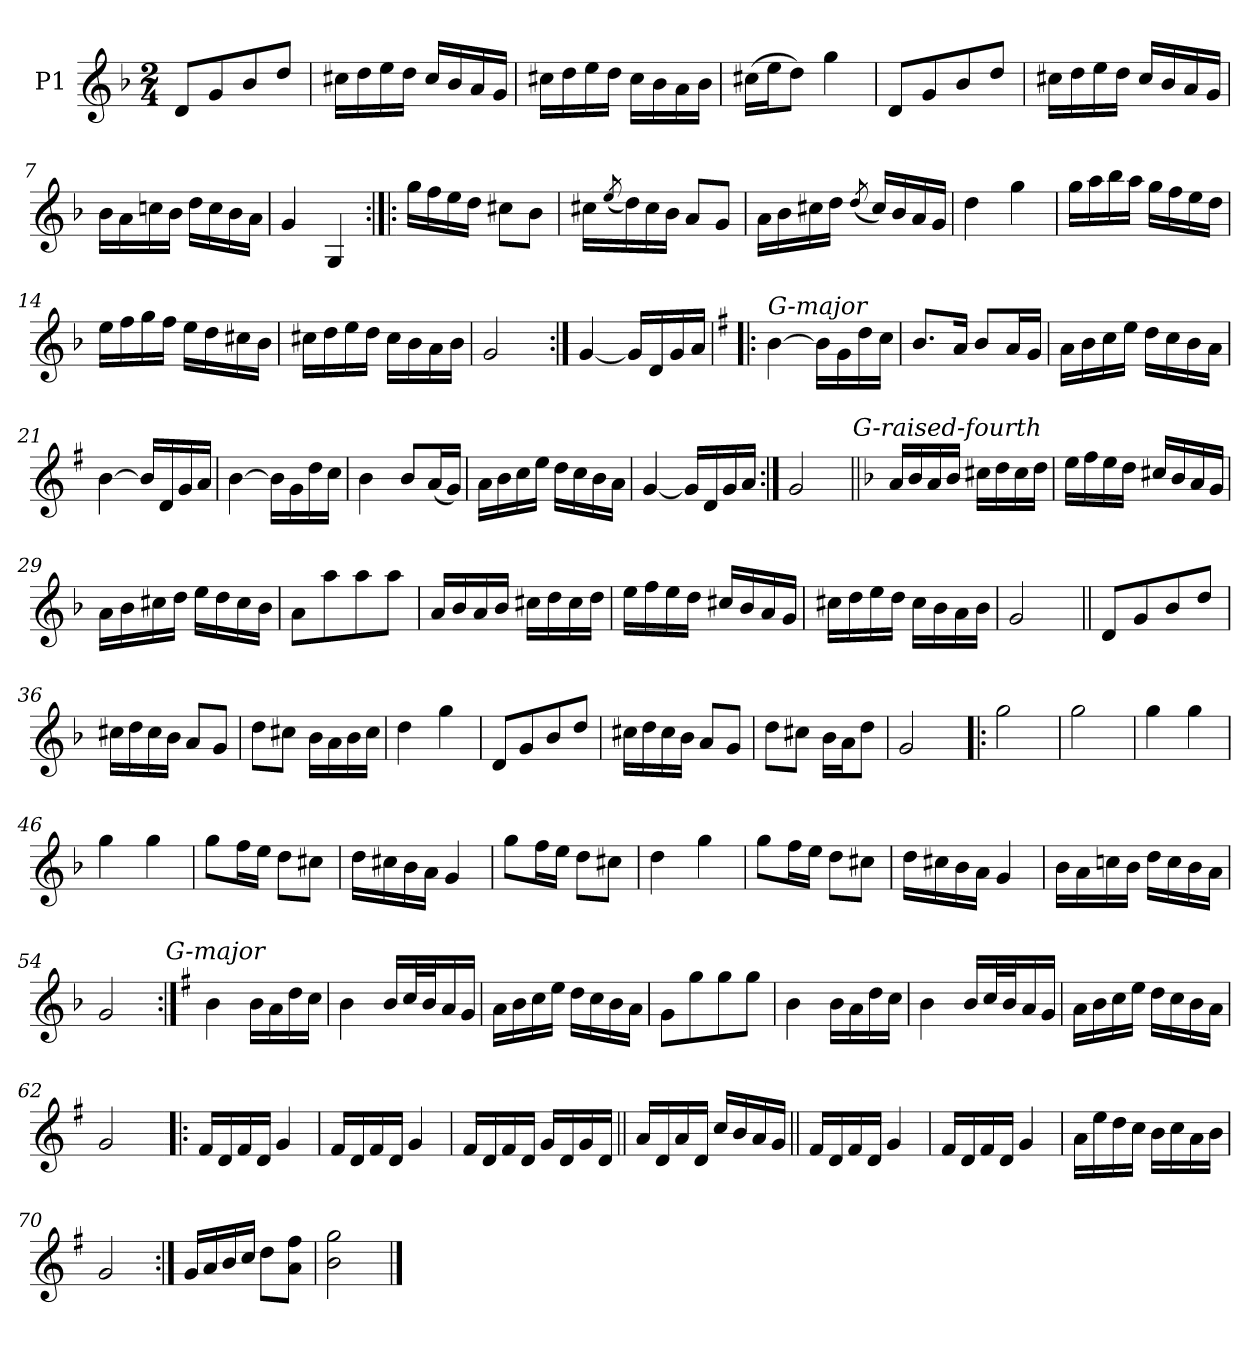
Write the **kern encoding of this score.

**kern
*part1
*staff1
*I"P1
*clefG2
*k[b-]
*G:dor
*M2/4
=1
8dL
8g
8b-
8ddJ
=2
16cc#XLL
16dd
16ee
16ddJJ
16cc#LL
16b-
16a
16gJJ
=3
16cc#XLL
16dd
16ee
16ddJJ
16cc#LL
16b-
16a
16b-JJ
=4
(16cc#XLL
16eeJ
8ddJ)
4gg
=5
8dL
8g
8b-
8ddJ
=6
16cc#XLL
16dd
16ee
16ddJJ
16cc#LL
16b-
16a
16gJJ
=7
16b-LL
16a
16ccn
16b-JJ
16ddLL
16cc
16b-
16aJJ
=8
4g
4G
=9:|!|:
16ggLL
16ff
16ee
16ddJJ
8cc#XL
8b-J
=10
16cc#XLL
(8qee/
16dd)
16cc#
16b-JJ
8aL
8gJ
=11
16aLL
16b-
16cc#X
16ddJJ
(8qdd/
16cc#LL)
16b-
16a
16gJJ
=12
4dd
4gg
=13
16ggLL
16aa
16bb-
16aaJJ
16ggLL
16ff
16ee
16ddJJ
=14
16eeLL
16ff
16gg
16ffJJ
16eeLL
16dd
16cc#X
16b-JJ
=15
16cc#XLL
16dd
16ee
16ddJJ
16cc#LL
16b-
16a
16b-JJ
=16
2g
=17:|!
[4g
16gLL]
16d
16g
16aJJ
=18!|:
*k[f#]
*G:
!LO:TX:a:i:t=G-major
[4b
16bLL]
16g
16dd
16ccJJ
=19
8.bL
16aJk
8bL
16aL
16gJJ
=20
16aLL
16b
16cc
16eeJJ
16ddLL
16cc
16b
16aJJ
=21
[4b
16bLL]
16d
16g
16aJJ
=22
[4b
16bLL]
16g
16dd
16ccJJ
=23
4b
8bL
(16aL
16gJJ)
=24
16aLL
16b
16cc
16eeJJ
16ddLL
16cc
16b
16aJJ
=25
[4g
16gLL]
16d
16g
16aJJ
=26:|!
2g
!LO:TX:a:i:t=G-raised-fourth
=27||
*k[b-]
16aLL
16b-
16a
16b-JJ
16cc#XLL
16dd
16cc#
16ddJJ
=28
16eeLL
16ff
16ee
16ddJJ
16cc#XLL
16b-
16a
16gJJ
=29
16aLL
16b-
16cc#X
16ddJJ
16eeLL
16dd
16cc#
16b-JJ
=30
8aL
8aa
8aa
8aaJ
=31
16aLL
16b-
16a
16b-JJ
16cc#XLL
16dd
16cc#
16ddJJ
=32
16eeLL
16ff
16ee
16ddJJ
16cc#XLL
16b-
16a
16gJJ
=33
16cc#XLL
16dd
16ee
16ddJJ
16cc#LL
16b-
16a
16b-JJ
=34
2g
=35||
8dL
8g
8b-
8ddJ
=36
16cc#XLL
16dd
16cc#
16b-JJ
8aL
8gJ
=37
8ddL
8cc#XJ
16b-LL
16a
16b-
16cc#JJ
=38
4dd
4gg
=39
8dL
8g
8b-
8ddJ
=40
16cc#XLL
16dd
16cc#
16b-JJ
8aL
8gJ
=41
8ddL
8cc#XJ
16b-LL
16aJ
8ddJ
=42
2g
=43!|:
2gg
=44
2gg
=45
4gg
4gg
=46
4gg
4gg
=47
8ggL
16ffL
16eeJJ
8ddL
8cc#XJ
=48
16ddLL
16cc#X
16b-
16aJJ
4g
=49
8ggL
16ffL
16eeJJ
8ddL
8cc#XJ
=50
4dd
4gg
=51
8ggL
16ffL
16eeJJ
8ddL
8cc#XJ
=52
16ddLL
16cc#X
16b-
16aJJ
4g
=53
16b-LL
16a
16ccn
16b-JJ
16ddLL
16cc
16b-
16aJJ
=54
2g
!LO:TX:a:i:t=G-major
=55:|!
*k[f#]
*G:
4b
16bLL
16a
16dd
16ccJJ
=56
4b
16bLL
32ccL
32bJ
16a
16gJJ
=57
16aLL
16b
16cc
16eeJJ
16ddLL
16cc
16b
16aJJ
=58
8gL
8gg
8gg
8ggJ
=59
4b
16bLL
16a
16dd
16ccJJ
=60
4b
16bLL
32ccL
32bJ
16a
16gJJ
=61
16aLL
16b
16cc
16eeJJ
16ddLL
16cc
16b
16aJJ
=62
2g
=63!|:
16f#LL
16d
16f#
16dJJ
4g
=64
16f#LL
16d
16f#
16dJJ
4g
=65
16f#LL
16d
16f#
16dJJ
16gLL
16d
16g
16dJJ
=66||
16aLL
16d
16a
16dJJ
16ccLL
16b
16a
16gJJ
=67||
16f#LL
16d
16f#
16dJJ
4g
=68
16f#LL
16d
16f#
16dJJ
4g
=69
16aLL
16ee
16dd
16ccJJ
16bLL
16cc
16a
16bJJ
=70
2g
=71:|!
16gLL
16a
16b
16ccJJ
8ddL
8a 8ff#J
=72
2b 2gg
==
*-
